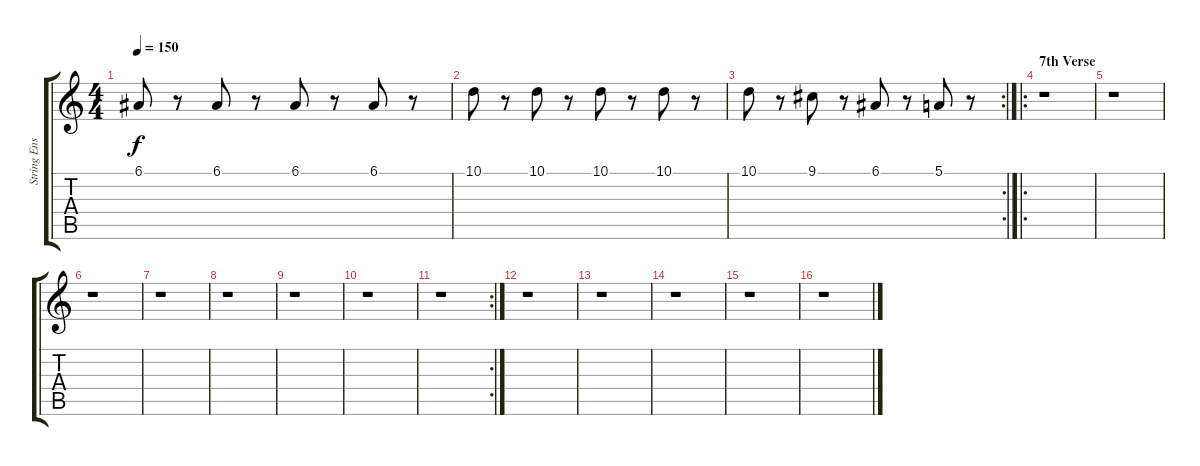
\track ("String Ensemble II" "String Ens") {instrument stringensemble1}
\staff {score tabs}
\tuning (E4 B3 G3 D3 A2 E2) {hide}
\ts (4 4)
\tempo 150
\clef g2
\ks c
6.1.8{dy f} r.8 6.1.8 r.8 6.1.8 r.8 6.1.8 r.8 |
10.1.8 r.8 10.1.8 r.8 10.1.8 r.8 10.1.8 r.8 |
\rc 2
10.1.8 r.8 9.1.8 r.8 6.1.8 r.8 5.1.8 r.8 |
\ro
\section ("" "7th Verse")
r.1 |
r.1 |
r.1 |
r.1 |
r.1 |
r.1 |
r.1 |
\rc 2
r.1 |
r.1 |
r.1 |
r.1 |
r.1 |
r.1
